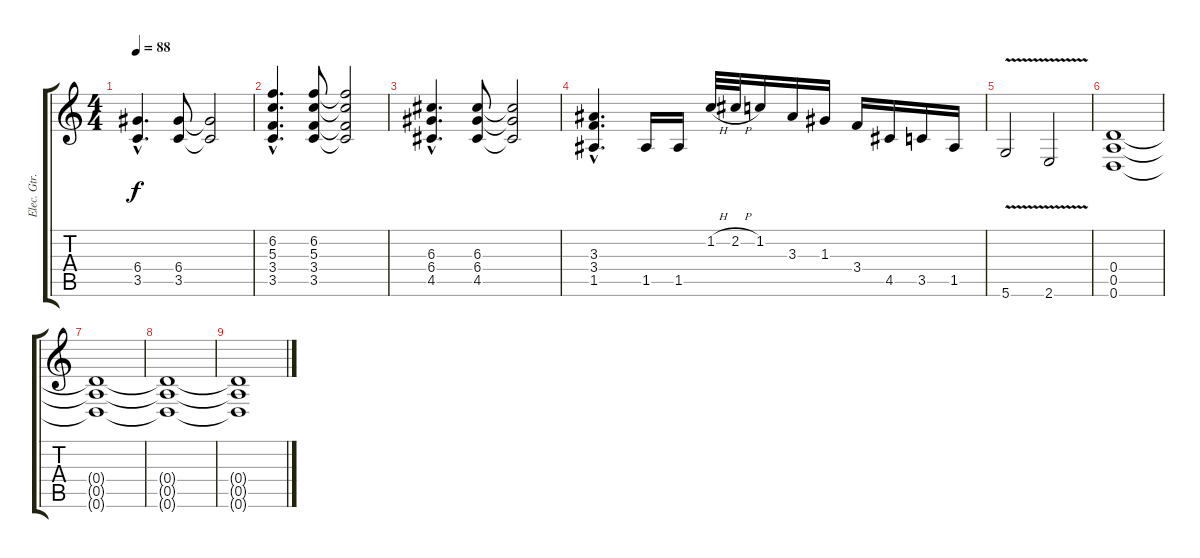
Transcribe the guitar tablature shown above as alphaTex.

\track ("Elec. Gtr. 1" "Elec. Gtr.") {instrument distortionguitar}
\staff {score tabs}
\tuning (E4 B3 G3 D3 A2 D2) {hide}
\ts (4 4)
\tempo 88
\clef g2
\ks c
(6.4{hac} 3.5{hac}).4{d dy f} (6.4 3.5).8 (6.4{t} 3.5{t}).2 |
(6.2{hac} 5.3{hac} 3.4{hac} 3.5{hac}).4{d} (6.2 5.3 3.4 3.5).8 (6.2{t} 5.3{t} 3.4{t} 3.5{t}).2 |
(6.3{hac} 6.4{hac} 4.5{hac}).4{d} (6.3 6.4 4.5).8 (6.3{t} 6.4{t} 4.5{t}).2 |
(3.3{hac} 3.4{hac} 1.5{hac}).4{d} 1.5.16 1.5.16 1.2{h}.32 2.2{h}.32 1.2.16 3.3.16 1.3.16 3.4.16 4.5.16 3.5.16 1.5.16 |
5.6{v}.2 2.6{v}.2 |
(0.4 0.5 0.6).1 |
(0.4{t} 0.5{t} 0.6{t}).1 |
(0.4{t} 0.5{t} 0.6{t}).1 |
(0.4{t} 0.5{t} 0.6{t}).1
